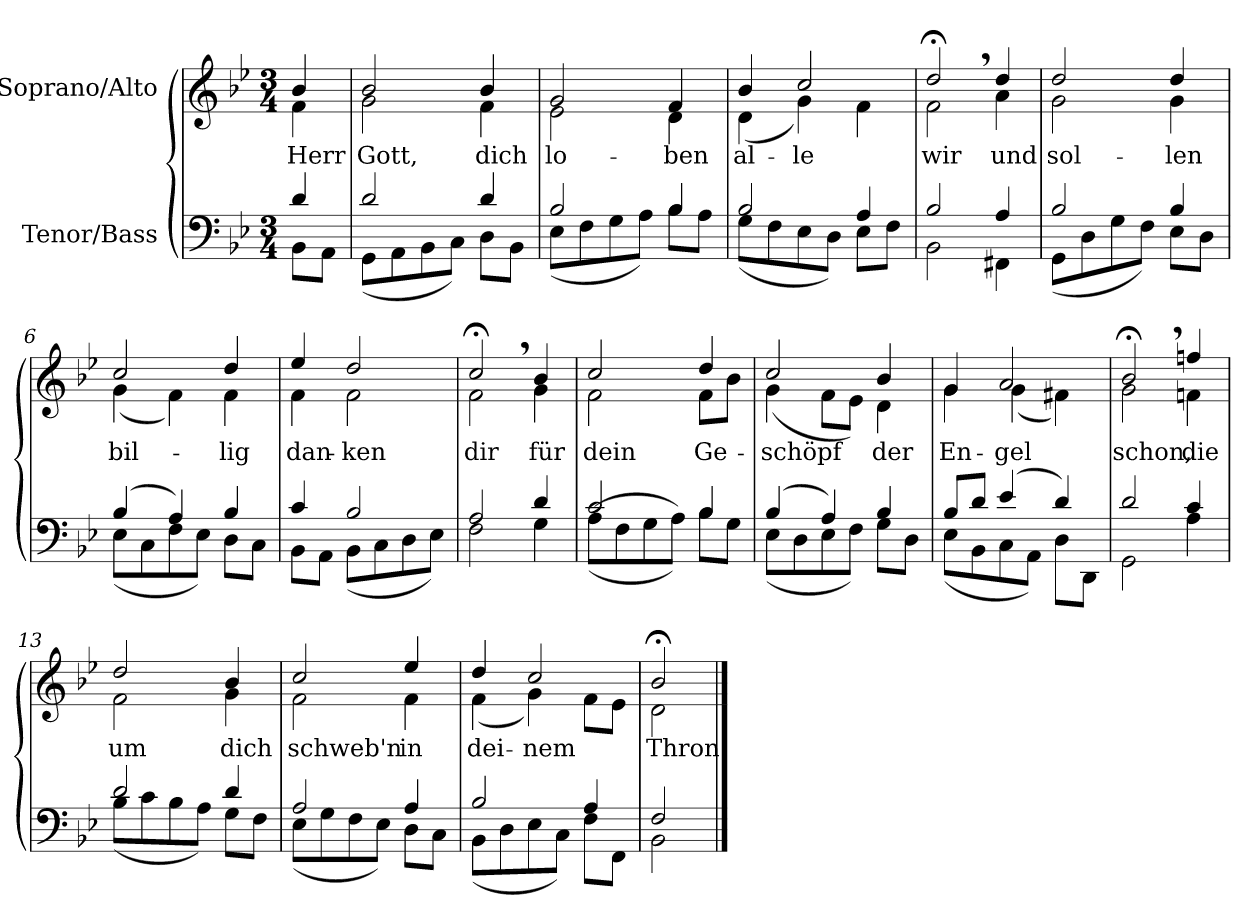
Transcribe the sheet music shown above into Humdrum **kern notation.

**kern	**kern	**text
*part2	*part1	*part1
*staff2	*staff1	*staff1
*I"Tenor/Bass	*I"Soprano/Alto	*
*clefF4	*clefG2	*
*k[b-e-]	*k[b-e-]	*
*M3/4	*M3/4	*
=	=	=
*^	*	*
!	!	!	!LO:LY:b
*	*	*^	*
4d/	8BB-\L	4b-/	4f\	Herr
.	8AA\J	.	.	.
=1	=1	=1	=1	=1
!	!	!	!	!LO:LY:b
2d/	(8GG\L	2b-/	2g\	Gott,
.	8AA\	.	.	.
.	8BB-\	.	.	.
.	8C\J)	.	.	.
!	!	!	!	!LO:LY:b
4d/	8D\L	4b-/	4f\	dich
.	8BB-\J	.	.	.
=2	=2	=2	=2	=2
!	!	!	!	!LO:LY:b
2B-/	(8E-\L	2g/	2e-\	lo-
.	8F\	.	.	.
.	8G\	.	.	.
.	8A\J)	.	.	.
!	!	!	!	!LO:LY:b
4B-/	8B-\L	4f/	4d\	-ben
.	8A\J	.	.	.
=3	=3	=3	=3	=3
!	!	!	!	!LO:LY:b
2B-/	(8G\L	4b-/	(4d\	al-
.	8F\	.	.	.
!	!	!	!	!LO:LY:b
.	8E-\	2cc/	4g\)	le
.	8D\J)	.	.	.
4A/	8E-\L	.	4f\	.
.	8F\J	.	.	.
=4	=4	=4	=4	=4
!	!	!	!	!LO:LY:b
2B-/	2BB-\	2dd;<,/	2f\	wir
!	!	!	!	!LO:LY:b
4A/	4FF#X\	4dd/	4a\	und
!!LO:LB:g=z	!!
=5	=5	=5	=5	=5
!	!	!	!	!LO:LY:b
2B-/	(8GG\L	2dd/	2g\	sol-
.	8D\	.	.	.
.	8G\	.	.	.
.	8F\J)	.	.	.
!	!	!	!	!LO:LY:b
4B-/	8E-\L	4dd/	4g\	-len
.	8D\J	.	.	.
=6	=6	=6	=6	=6
!	!	!	!	!LO:LY:b
(4B-/	(8E-\L	2cc/	(4g\	bil-
.	8C\	.	.	.
4A/)	8F\	.	4f\)	.
.	8E-\J)	.	.	.
!	!	!	!	!LO:LY:b
4B-/	8D\L	4dd/	4f\	-lig
.	8C\J	.	.	.
=7	=7	=7	=7	=7
!	!	!	!	!LO:LY:b
4c/	8BB-\L	4ee-/	4f\	dan-
.	8AA\J	.	.	.
!	!	!	!	!LO:LY:b
2B-/	(8BB-\L	2dd/	2f\	-ken
.	8C\	.	.	.
.	8D\	.	.	.
.	8E-\J)	.	.	.
=8	=8	=8	=8	=8
!	!	!	!	!LO:LY:b
2A/	2F\	2cc;<,/	2f\	dir
!	!	!	!	!LO:LY:b
4d/	4G\	4b-/	4g\	für
=9	=9	=9	=9	=9
!	!	!	!	!LO:LY:b
2c/	((8A\L	2cc/	2f\	dein
.	8F\	.	.	.
.	8G\	.	.	.
.	8A\J))	.	.	.
!	!	!	!	!LO:LY:b
4B-/	8B-\L	4dd/	8f\L	Ge-
.	8G\J	.	8b-\J	.
=10	=10	=10	=10	=10
!	!	!	!	!LO:LY:b
(4B-/	(8E-\L	2cc/	(4g\	-schöpf
.	8D\	.	.	.
4A/)	8E-\	.	8f\L	.
.	8F\J)	.	8e-\J)	.
!	!	!	!	!LO:LY:b
4B-/	8G\L	4b-/	4d\	der
.	8D\J	.	.	.
!!LO:LB:g=z	!!
=11	=11	=11	=11	=11
!	!	!	!	!LO:LY:b
8B-/L	(8E-\L	4g/	4g\	En-
8d/J	8BB-\	.	.	.
!	!	!	!	!LO:LY:b
(4e-/	8C\	2a/	(4g\	-gel
.	8AA\J)	.	.	.
4d/)	8D\L	.	4f#X\)	.
.	8DD\J	.	.	.
=12	=12	=12	=12	=12
!	!	!	!	!LO:LY:b
2d/	2GG\	2b-;<,/	2g\	schon,
!	!	!	!	!LO:LY:b
4c/	4A\	4ffn/	4fn\	die
=13	=13	=13	=13	=13
!	!	!	!	!LO:LY:b
2d/	(8B-\L	2dd/	2f\	um
.	8c\	.	.	.
.	8B-\	.	.	.
.	8A\J)	.	.	.
!	!	!	!	!LO:LY:b
4d/	8G\L	4b-/	4g\	dich
.	8F\J	.	.	.
=14	=14	=14	=14	=14
!	!	!	!	!LO:LY:b
2A/	(8E-\L	2cc/	2f\	schweb'n
.	8G\	.	.	.
.	8F\	.	.	.
.	8E-\J)	.	.	.
!	!	!	!	!LO:LY:b
4A/	8D\L	4ee-/	4f\	in
.	8C\J	.	.	.
=15	=15	=15	=15	=15
!	!	!	!	!LO:LY:b
2B-/	(8BB-\L	4dd/	(4f\	dei-
.	8D\	.	.	.
!	!	!	!	!LO:LY:b
.	8E-\	2cc/	4g\)	-nem
.	8C\J)	.	.	.
4A/	8F\L	.	8f\L	.
.	8FF\J	.	8e-\J	.
=16	=16	=16	=16	=16
!	!	!	!	!LO:LY:b
2F/	2BB-\	2b-;</	2d\	Thron.
*v	*v	*	*	*
*	*v	*v	*
==	==	==
*-	*-	*-
